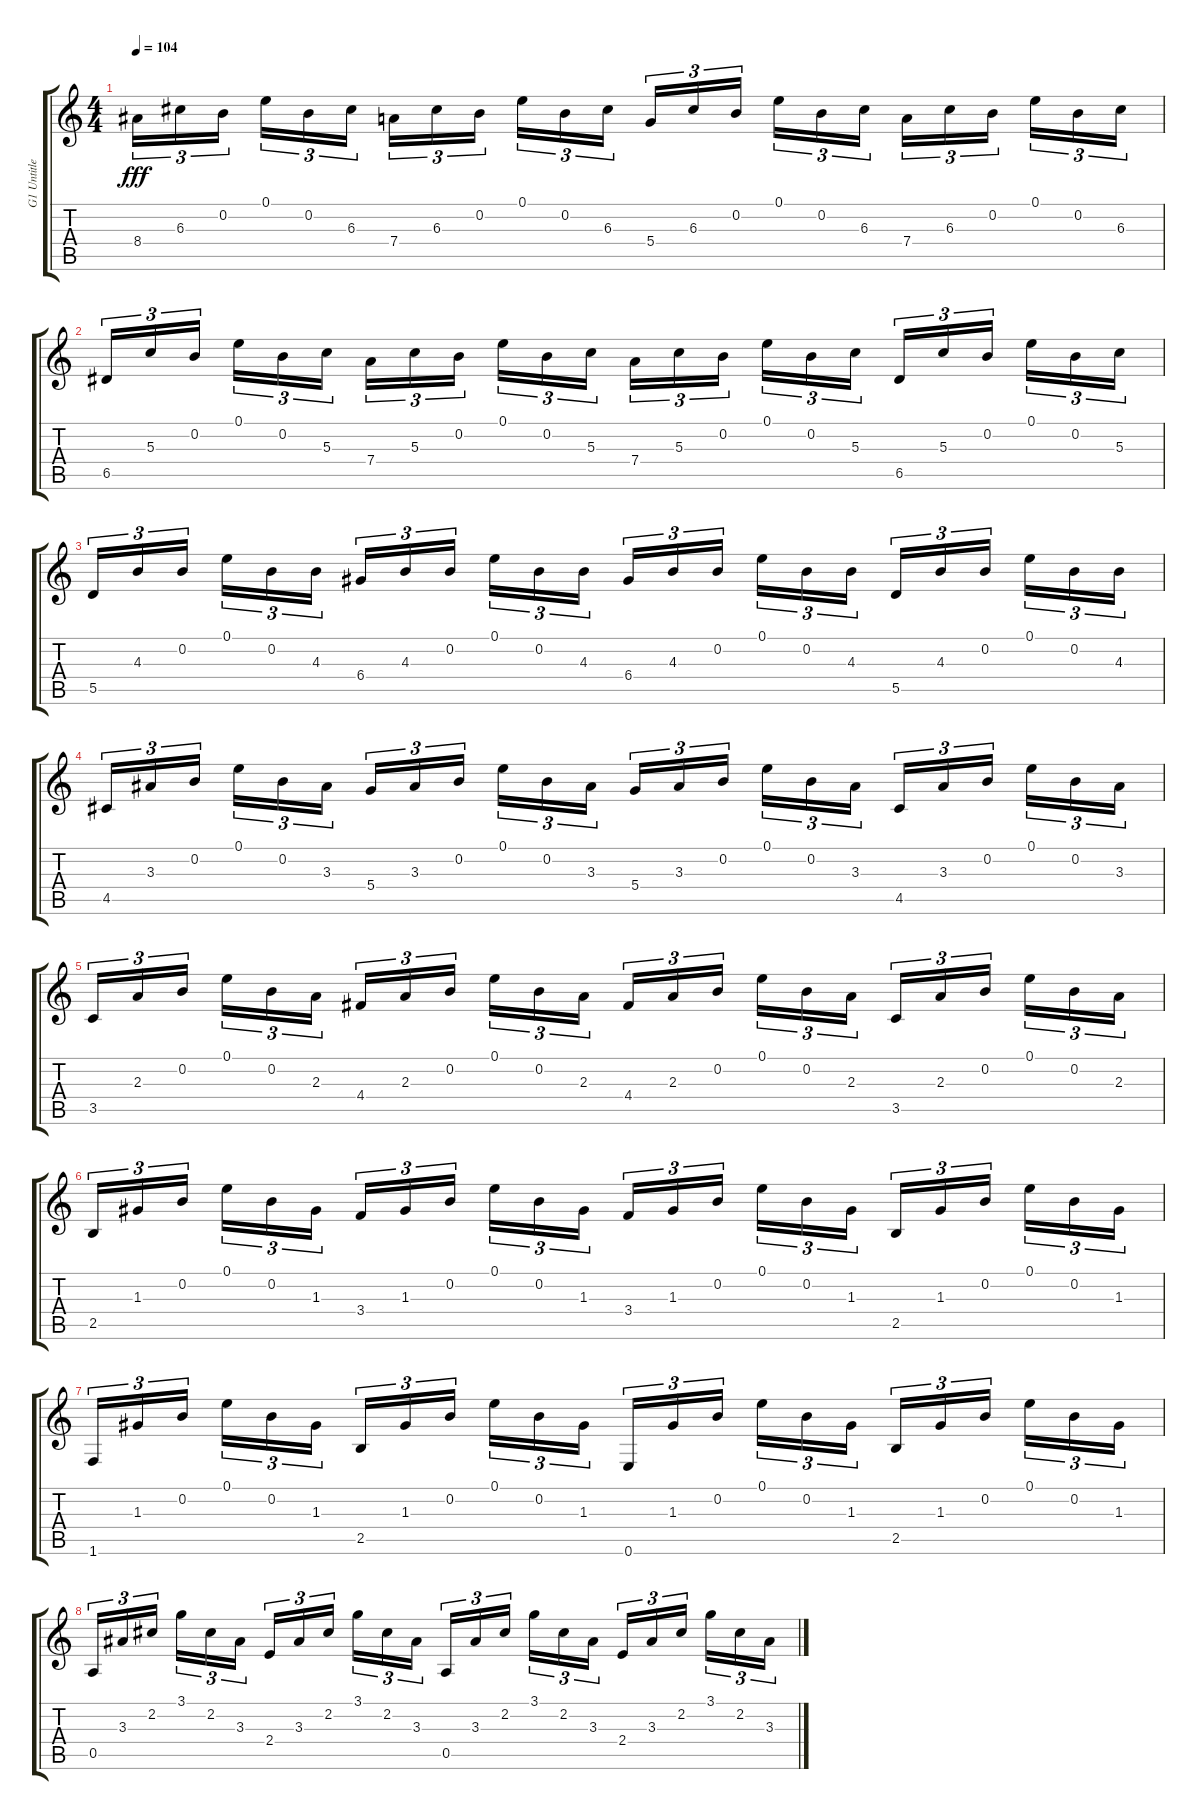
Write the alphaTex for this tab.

\track ("G1 Untitled" "G1 Untitle") {instrument acousticguitarnylon}
\staff {score tabs}
\tuning (E4 B3 G3 D3 A2 E2) {hide}
\ts (4 4)
\tempo 104
\clef g2
\ks c
8.4.16{tu (3 2) dy fff} 6.3.16{tu (3 2)} 0.2.16{tu (3 2)} 0.1.16{tu (3 2)} 0.2.16{tu (3 2)} 6.3.16{tu (3 2)} 7.4.16{tu (3 2)} 6.3.16{tu (3 2)} 0.2.16{tu (3 2)} 0.1.16{tu (3 2)} 0.2.16{tu (3 2)} 6.3.16{tu (3 2)} 5.4.16{tu (3 2)} 6.3.16{tu (3 2)} 0.2.16{tu (3 2)} 0.1.16{tu (3 2)} 0.2.16{tu (3 2)} 6.3.16{tu (3 2)} 7.4.16{tu (3 2)} 6.3.16{tu (3 2)} 0.2.16{tu (3 2)} 0.1.16{tu (3 2)} 0.2.16{tu (3 2)} 6.3.16{tu (3 2)} |
6.5.16{tu (3 2)} 5.3.16{tu (3 2)} 0.2.16{tu (3 2)} 0.1.16{tu (3 2)} 0.2.16{tu (3 2)} 5.3.16{tu (3 2)} 7.4.16{tu (3 2)} 5.3.16{tu (3 2)} 0.2.16{tu (3 2)} 0.1.16{tu (3 2)} 0.2.16{tu (3 2)} 5.3.16{tu (3 2)} 7.4.16{tu (3 2)} 5.3.16{tu (3 2)} 0.2.16{tu (3 2)} 0.1.16{tu (3 2)} 0.2.16{tu (3 2)} 5.3.16{tu (3 2)} 6.5.16{tu (3 2)} 5.3.16{tu (3 2)} 0.2.16{tu (3 2)} 0.1.16{tu (3 2)} 0.2.16{tu (3 2)} 5.3.16{tu (3 2)} |
5.5.16{tu (3 2)} 4.3.16{tu (3 2)} 0.2.16{tu (3 2)} 0.1.16{tu (3 2)} 0.2.16{tu (3 2)} 4.3.16{tu (3 2)} 6.4.16{tu (3 2)} 4.3.16{tu (3 2)} 0.2.16{tu (3 2)} 0.1.16{tu (3 2)} 0.2.16{tu (3 2)} 4.3.16{tu (3 2)} 6.4.16{tu (3 2)} 4.3.16{tu (3 2)} 0.2.16{tu (3 2)} 0.1.16{tu (3 2)} 0.2.16{tu (3 2)} 4.3.16{tu (3 2)} 5.5.16{tu (3 2)} 4.3.16{tu (3 2)} 0.2.16{tu (3 2)} 0.1.16{tu (3 2)} 0.2.16{tu (3 2)} 4.3.16{tu (3 2)} |
4.5.16{tu (3 2)} 3.3.16{tu (3 2)} 0.2.16{tu (3 2)} 0.1.16{tu (3 2)} 0.2.16{tu (3 2)} 3.3.16{tu (3 2)} 5.4.16{tu (3 2)} 3.3.16{tu (3 2)} 0.2.16{tu (3 2)} 0.1.16{tu (3 2)} 0.2.16{tu (3 2)} 3.3.16{tu (3 2)} 5.4.16{tu (3 2)} 3.3.16{tu (3 2)} 0.2.16{tu (3 2)} 0.1.16{tu (3 2)} 0.2.16{tu (3 2)} 3.3.16{tu (3 2)} 4.5.16{tu (3 2)} 3.3.16{tu (3 2)} 0.2.16{tu (3 2)} 0.1.16{tu (3 2)} 0.2.16{tu (3 2)} 3.3.16{tu (3 2)} |
3.5.16{tu (3 2)} 2.3.16{tu (3 2)} 0.2.16{tu (3 2)} 0.1.16{tu (3 2)} 0.2.16{tu (3 2)} 2.3.16{tu (3 2)} 4.4.16{tu (3 2)} 2.3.16{tu (3 2)} 0.2.16{tu (3 2)} 0.1.16{tu (3 2)} 0.2.16{tu (3 2)} 2.3.16{tu (3 2)} 4.4.16{tu (3 2)} 2.3.16{tu (3 2)} 0.2.16{tu (3 2)} 0.1.16{tu (3 2)} 0.2.16{tu (3 2)} 2.3.16{tu (3 2)} 3.5.16{tu (3 2)} 2.3.16{tu (3 2)} 0.2.16{tu (3 2)} 0.1.16{tu (3 2)} 0.2.16{tu (3 2)} 2.3.16{tu (3 2)} |
2.5.16{tu (3 2)} 1.3.16{tu (3 2)} 0.2.16{tu (3 2)} 0.1.16{tu (3 2)} 0.2.16{tu (3 2)} 1.3.16{tu (3 2)} 3.4.16{tu (3 2)} 1.3.16{tu (3 2)} 0.2.16{tu (3 2)} 0.1.16{tu (3 2)} 0.2.16{tu (3 2)} 1.3.16{tu (3 2)} 3.4.16{tu (3 2)} 1.3.16{tu (3 2)} 0.2.16{tu (3 2)} 0.1.16{tu (3 2)} 0.2.16{tu (3 2)} 1.3.16{tu (3 2)} 2.5.16{tu (3 2)} 1.3.16{tu (3 2)} 0.2.16{tu (3 2)} 0.1.16{tu (3 2)} 0.2.16{tu (3 2)} 1.3.16{tu (3 2)} |
1.6.16{tu (3 2)} 1.3.16{tu (3 2)} 0.2.16{tu (3 2)} 0.1.16{tu (3 2)} 0.2.16{tu (3 2)} 1.3.16{tu (3 2)} 2.5.16{tu (3 2)} 1.3.16{tu (3 2)} 0.2.16{tu (3 2)} 0.1.16{tu (3 2)} 0.2.16{tu (3 2)} 1.3.16{tu (3 2)} 0.6.16{tu (3 2)} 1.3.16{tu (3 2)} 0.2.16{tu (3 2)} 0.1.16{tu (3 2)} 0.2.16{tu (3 2)} 1.3.16{tu (3 2)} 2.5.16{tu (3 2)} 1.3.16{tu (3 2)} 0.2.16{tu (3 2)} 0.1.16{tu (3 2)} 0.2.16{tu (3 2)} 1.3.16{tu (3 2)} |
0.5.16{tu (3 2)} 3.3.16{tu (3 2)} 2.2.16{tu (3 2)} 3.1.16{tu (3 2)} 2.2.16{tu (3 2)} 3.3.16{tu (3 2)} 2.4.16{tu (3 2)} 3.3.16{tu (3 2)} 2.2.16{tu (3 2)} 3.1.16{tu (3 2)} 2.2.16{tu (3 2)} 3.3.16{tu (3 2)} 0.5.16{tu (3 2)} 3.3.16{tu (3 2)} 2.2.16{tu (3 2)} 3.1.16{tu (3 2)} 2.2.16{tu (3 2)} 3.3.16{tu (3 2)} 2.4.16{tu (3 2)} 3.3.16{tu (3 2)} 2.2.16{tu (3 2)} 3.1.16{tu (3 2)} 2.2.16{tu (3 2)} 3.3.16{tu (3 2)}
